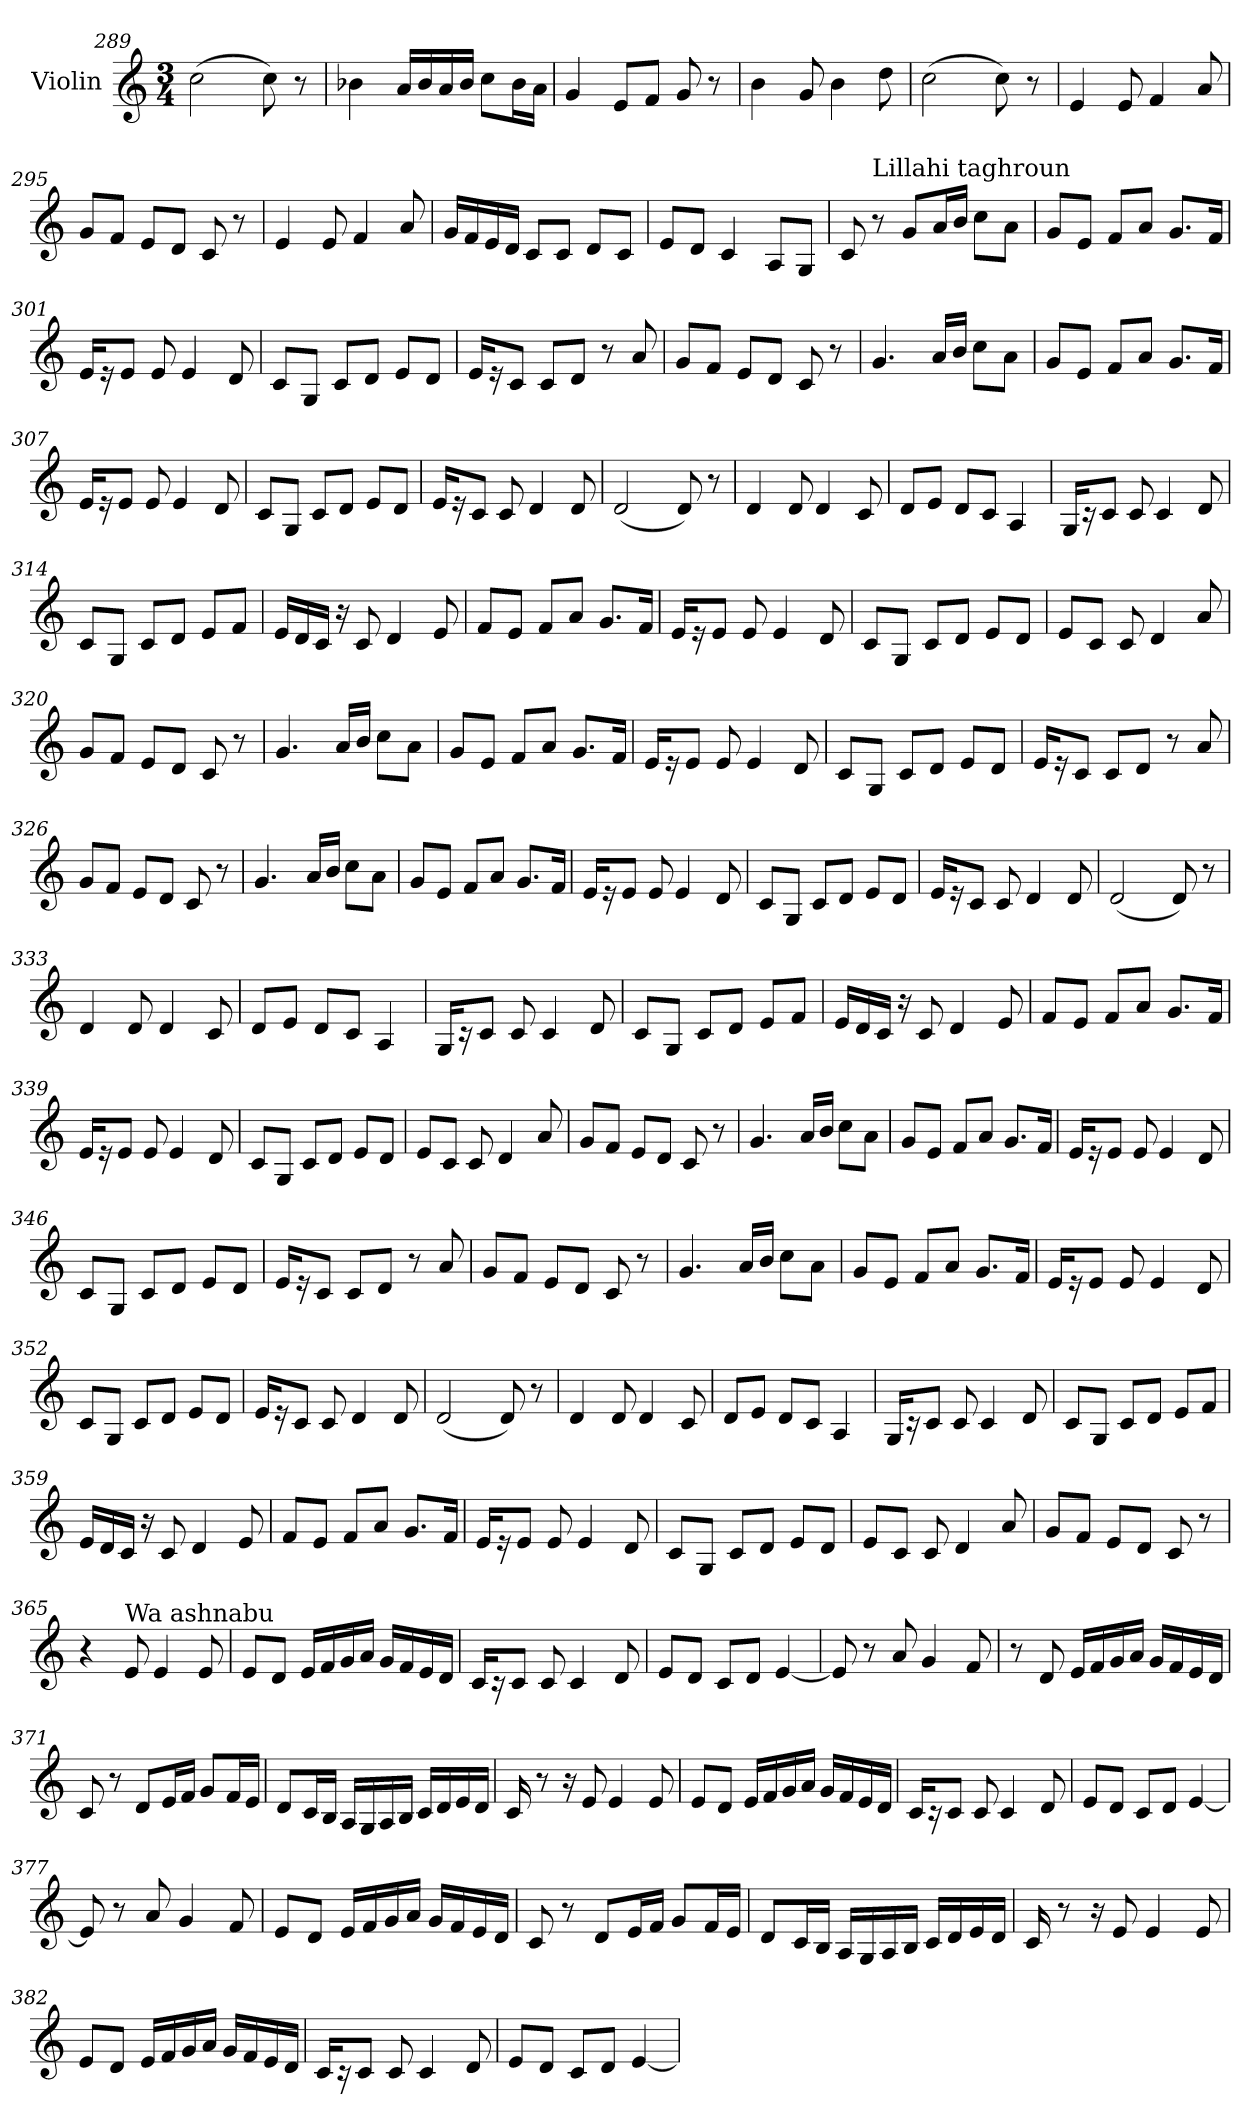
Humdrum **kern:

**kern
*part1
*staff1
*I"Violin
!!LO:PB:g=z
*clefG2
*k[]
*C:
*M3/4
=289
(2cc\
8cc\)
8r
=290
4b-X\
16a/LL
16b-/
16a/
16b-/JJ
8cc\L
16b-\L
16a\JJ
=291
4g/
8e/L
8f/J
8g/
8r
=292
4b\
8g/
4b\
8dd\
=293
(2cc\
8cc\)
8r
=294
4e/
8e/
4f/
8a/
!!LO:LB:g=z
=295
8g/L
8f/J
8e/L
8d/J
8c/
8r
=296
4e/
8e/
4f/
8a/
=297
16g/LL
16f/
16e/
16d/JJ
8c/L
8c/J
8d/L
8c/J
=298
8e/L
8d/J
4c/
8A/L
8G/J
=299
8c/
!LO:TX:a:t=Lillahi taghroun
8r
8g/L
16a/L
16b/JJ
8cc\L
8a\J
=300
8g/L
8e/J
8f/L
8a/J
8.g/L
16f/Jk
!!LO:LB:g=z
=301
16e/KL
16r
8e/J
8e/
4e/
8d/
=302
8c/L
8G/J
8c/L
8d/J
8e/L
8d/J
=303
16e/KL
16r
8c/J
8c/L
8d/J
8r
8a/
=304
8g/L
8f/J
8e/L
8d/J
8c/
8r
=305
4.g/
16a/LL
16b/JJ
8cc\L
8a\J
=306
8g/L
8e/J
8f/L
8a/J
8.g/L
16f/Jk
!!LO:LB:g=z
=307
16e/KL
16r
8e/J
8e/
4e/
8d/
=308
8c/L
8G/J
8c/L
8d/J
8e/L
8d/J
=309
16e/KL
16r
8c/J
8c/
4d/
8d/
=310
(2d/
8d/)
8r
=311
4d/
8d/
4d/
8c/
!!LO:PB:g=z
=312
8d/L
8e/J
8d/L
8c/J
4A/
!!LO:PB:g=z
=313
16G/KL
16r
8c/J
8c/
4c/
8d/
=314
8c/L
8G/J
8c/L
8d/J
8e/L
8f/J
=315
16e/LL
16d/
16c/JJ
16r
8c/
4d/
8e/
=316
8f/L
8e/J
8f/L
8a/J
8.g/L
16f/Jk
=317
16e/KL
16r
8e/J
8e/
4e/
8d/
!!LO:PB:g=z
=318
8c/L
8G/J
8c/L
8d/J
8e/L
8d/J
=319
8e/L
8c/J
8c/
4d/
8a/
=320
8g/L
8f/J
8e/L
8d/J
8c/
8r
=321
4.g/
16a/LL
16b/JJ
8cc\L
8a\J
=322
8g/L
8e/J
8f/L
8a/J
8.g/L
16f/Jk
=323
16e/KL
16r
8e/J
8e/
4e/
8d/
!!LO:LB:g=z
=324
8c/L
8G/J
8c/L
8d/J
8e/L
8d/J
=325
16e/KL
16r
8c/J
8c/L
8d/J
8r
8a/
=326
8g/L
8f/J
8e/L
8d/J
8c/
8r
=327
4.g/
16a/LL
16b/JJ
8cc\L
8a\J
=328
8g/L
8e/J
8f/L
8a/J
8.g/L
16f/Jk
=329
16e/KL
16r
8e/J
8e/
4e/
8d/
!!LO:LB:g=z
=330
8c/L
8G/J
8c/L
8d/J
8e/L
8d/J
=331
16e/KL
16r
8c/J
8c/
4d/
8d/
=332
(2d/
8d/)
8r
=333
4d/
8d/
4d/
8c/
=334
8d/L
8e/J
8d/L
8c/J
4A/
=335
16G/KL
16r
8c/J
8c/
4c/
8d/
!!LO:LB:g=z
=336
8c/L
8G/J
8c/L
8d/J
8e/L
8f/J
=337
16e/LL
16d/
16c/JJ
16r
8c/
4d/
8e/
=338
8f/L
8e/J
8f/L
8a/J
8.g/L
16f/Jk
=339
16e/KL
16r
8e/J
8e/
4e/
8d/
=340
8c/L
8G/J
8c/L
8d/J
8e/L
8d/J
!!LO:LB:g=z
=341
8e/L
8c/J
8c/
4d/
8a/
=342
8g/L
8f/J
8e/L
8d/J
8c/
8r
=343
4.g/
16a/LL
16b/JJ
8cc\L
8a\J
=344
8g/L
8e/J
8f/L
8a/J
8.g/L
16f/Jk
=345
16e/KL
16r
8e/J
8e/
4e/
8d/
=346
8c/L
8G/J
8c/L
8d/J
8e/L
8d/J
!!LO:LB:g=z
=347
16e/KL
16r
8c/J
8c/L
8d/J
8r
8a/
=348
8g/L
8f/J
8e/L
8d/J
8c/
8r
=349
4.g/
16a/LL
16b/JJ
8cc\L
8a\J
=350
8g/L
8e/J
8f/L
8a/J
8.g/L
16f/Jk
=351
16e/KL
16r
8e/J
8e/
4e/
8d/
!!LO:PB:g=z
=352
8c/L
8G/J
8c/L
8d/J
8e/L
8d/J
!!LO:PB:g=z
=353
16e/KL
16r
8c/J
8c/
4d/
8d/
=354
(2d/
8d/)
8r
=355
4d/
8d/
4d/
8c/
=356
8d/L
8e/J
8d/L
8c/J
4A/
=357
16G/KL
16r
8c/J
8c/
4c/
8d/
=358
8c/L
8G/J
8c/L
8d/J
8e/L
8f/J
!!LO:LB:g=z
=359
16e/LL
16d/
16c/JJ
16r
8c/
4d/
8e/
=360
8f/L
8e/J
8f/L
8a/J
8.g/L
16f/Jk
=361
16e/KL
16r
8e/J
8e/
4e/
8d/
=362
8c/L
8G/J
8c/L
8d/J
8e/L
8d/J
=363
8e/L
8c/J
8c/
4d/
8a/
!!LO:PB:g=z
=364
8g/L
8f/J
8e/L
8d/J
8c/
8r
=365
*MM55
4r
!LO:TX:a:t=Wa ashnabu
8e/
4e/
8e/
=366
8e/L
8d/J
16e/LL
16f/
16g/
16a/JJ
16g/LL
16f/
16e/
16d/JJ
=367
16c/KL
16r
8c/J
8c/
4c/
8d/
!!LO:PB:g=z
=368
8e/L
8d/J
8c/L
8d/J
[4e/
!!LO:PB:g=z
=369
8e/]
8r
8a/
4g/
8f/
=370
8r
8d/
16e/LL
16f/
16g/
16a/JJ
16g/LL
16f/
16e/
16d/JJ
=371
8c/
8r
8d/L
16e/L
16f/JJ
8g/L
16f/L
16e/JJ
=372
8d/L
16c/L
16B/JJ
16A/LL
16G/
16A/
16B/JJ
16c/LL
16d/
16e/
16d/JJ
!!LO:LB:g=z
=373
16c/
8r
16r
8e/
4e/
8e/
=374
8e/L
8d/J
16e/LL
16f/
16g/
16a/JJ
16g/LL
16f/
16e/
16d/JJ
=375
16c/KL
16r
8c/J
8c/
4c/
8d/
=376
8e/L
8d/J
8c/L
8d/J
[4e/
!!LO:PB:g=z
=377
8e/]
8r
8a/
4g/
8f/
!!LO:PB:g=z
=378
8e/L
8d/J
16e/LL
16f/
16g/
16a/JJ
16g/LL
16f/
16e/
16d/JJ
=379
8c/
8r
8d/L
16e/L
16f/JJ
8g/L
16f/L
16e/JJ
=380
8d/L
16c/L
16B/JJ
16A/LL
16G/
16A/
16B/JJ
16c/LL
16d/
16e/
16d/JJ
!!LO:PB:g=z
=381
16c/
8r
16r
8e/
4e/
8e/
!!LO:PB:g=z
=382
8e/L
8d/J
16e/LL
16f/
16g/
16a/JJ
16g/LL
16f/
16e/
16d/JJ
=383
16c/KL
16r
8c/J
8c/
4c/
8d/
=384
8e/L
8d/J
8c/L
8d/J
[4e/
=
*-
